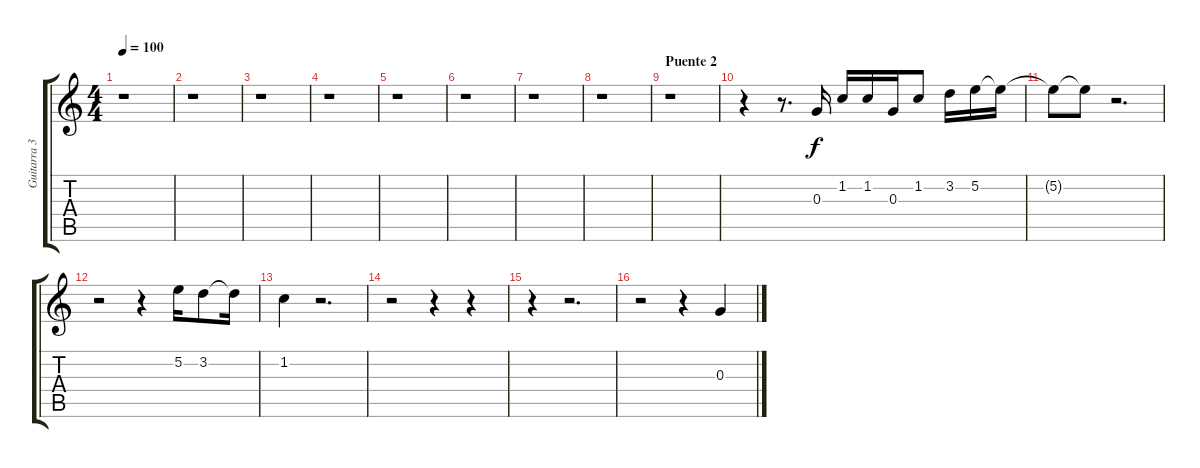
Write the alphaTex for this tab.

\track ("Guitarra 3" "Guitarra 3") {instrument overdrivenguitar}
\staff {score tabs}
\tuning (E4 B3 G3 D3 A2 E2) {hide}
\ts (4 4)
\tempo 100
\clef g2
\ks c
r.1{dy f} |
r.1 |
r.1 |
r.1 |
r.1 |
r.1 |
r.1 |
r.1 |
\section ("" "Puente 2")
r.1 |
r.4 r.8{d} 0.3.16 1.2.16 1.2.16 0.3.16 1.2.8 3.2.16 5.2.16 5.2{t}.16 |
5.2{t}.8 5.2{t}.8 r.2{d} |
r.2 r.4 5.2.16 3.2.8 3.2{t}.16 |
1.2.4 r.2{d} |
r.2 r.4 r.4 |
r.4 r.2{d} |
r.2 r.4 0.3{ss}.4
